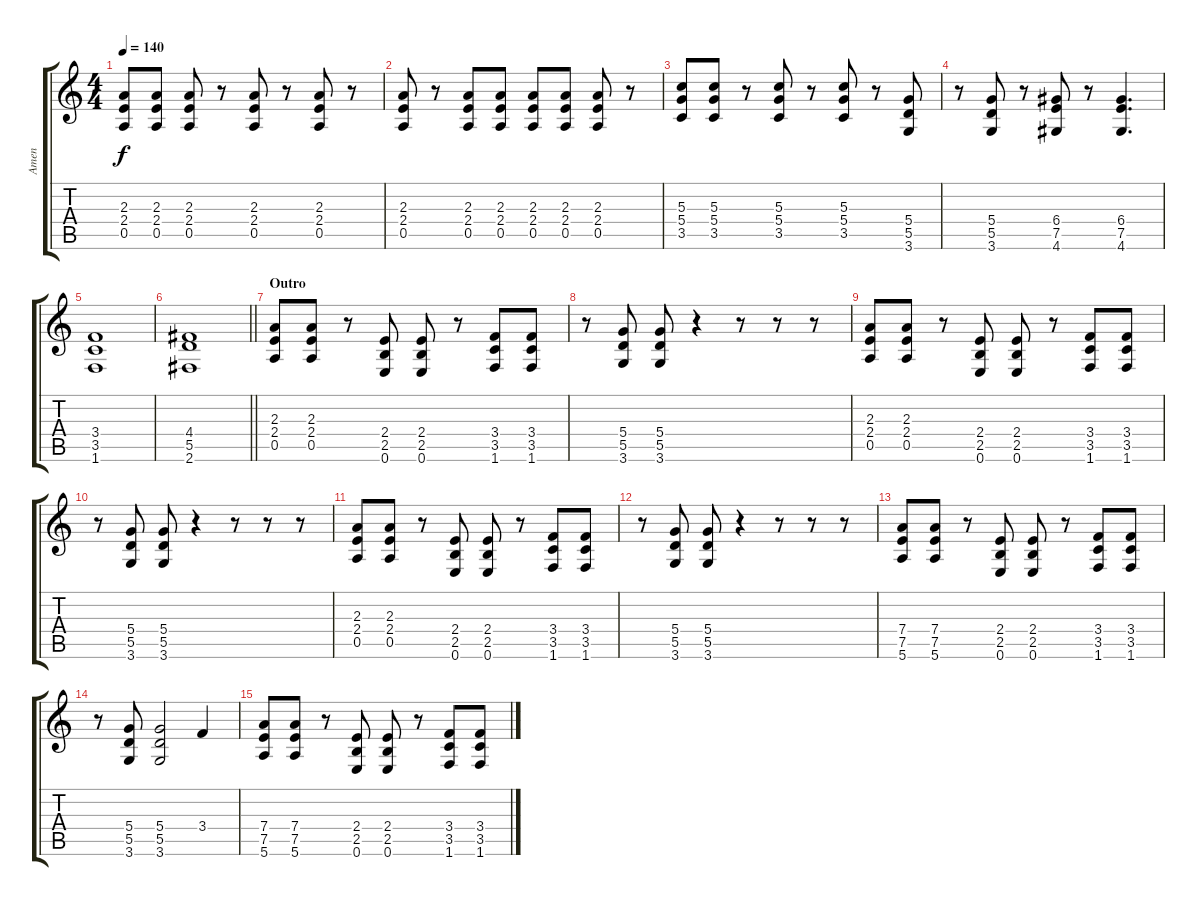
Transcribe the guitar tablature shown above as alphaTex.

\track ("Amen" "Amen") {instrument overdrivenguitar}
\staff {score tabs}
\tuning (E4 B3 G3 D3 A2 E2) {hide}
\ts (4 4)
\tempo 140
\clef g2
\ks c
(2.3 2.4 0.5).8{dy f} (2.3 2.4 0.5).8 (2.3 2.4 0.5).8 r.8 (2.3 2.4 0.5).8 r.8 (2.3 2.4 0.5).8 r.8 |
(2.3 2.4 0.5).8 r.8 (2.3 2.4 0.5).8 (2.3 2.4 0.5).8 (2.3 2.4 0.5).8 (2.3 2.4 0.5).8 (2.3 2.4 0.5).8 r.8 |
(5.3 5.4 3.5).8 (5.3 5.4 3.5).8 r.8 (5.3 5.4 3.5).8 r.8 (5.3 5.4 3.5).8 r.8 (5.4 5.5 3.6).8 |
r.8 (5.4 5.5 3.6).8 r.8 (6.4 7.5 4.6).8 r.8 (6.4 7.5 4.6).4{d} |
(3.4 3.5 1.6).1 |
\barLineRight lightlight
(4.4 5.5 2.6).1 |
\section ("" "Outro")
(2.3 2.4 0.5).8 (2.3 2.4 0.5).8 r.8 (2.4 2.5 0.6).8 (2.4 2.5 0.6).8 r.8 (3.4 3.5 1.6).8 (3.4 3.5 1.6).8 |
r.8 (5.4 5.5 3.6).8 (5.4 5.5 3.6).8 r.4 r.8 r.8 r.8 |
(2.3 2.4 0.5).8 (2.3 2.4 0.5).8 r.8 (2.4 2.5 0.6).8 (2.4 2.5 0.6).8 r.8 (3.4 3.5 1.6).8 (3.4 3.5 1.6).8 |
r.8 (5.4 5.5 3.6).8 (5.4 5.5 3.6).8 r.4 r.8 r.8 r.8 |
(2.3 2.4 0.5).8 (2.3 2.4 0.5).8 r.8 (2.4 2.5 0.6).8 (2.4 2.5 0.6).8 r.8 (3.4 3.5 1.6).8 (3.4 3.5 1.6).8 |
r.8 (5.4 5.5 3.6).8 (5.4 5.5 3.6).8 r.4 r.8 r.8 r.8 |
(7.4 7.5 5.6).8 (7.4 7.5 5.6).8 r.8 (2.4 2.5 0.6).8 (2.4 2.5 0.6).8 r.8 (3.4 3.5 1.6).8 (3.4 3.5 1.6).8 |
r.8 (5.4 5.5 3.6).8 (5.4 5.5 3.6).2 3.4.4 |
(7.4 7.5 5.6).8 (7.4 7.5 5.6).8 r.8 (2.4 2.5 0.6).8 (2.4 2.5 0.6).8 r.8 (3.4 3.5 1.6).8 (3.4 3.5 1.6).8
